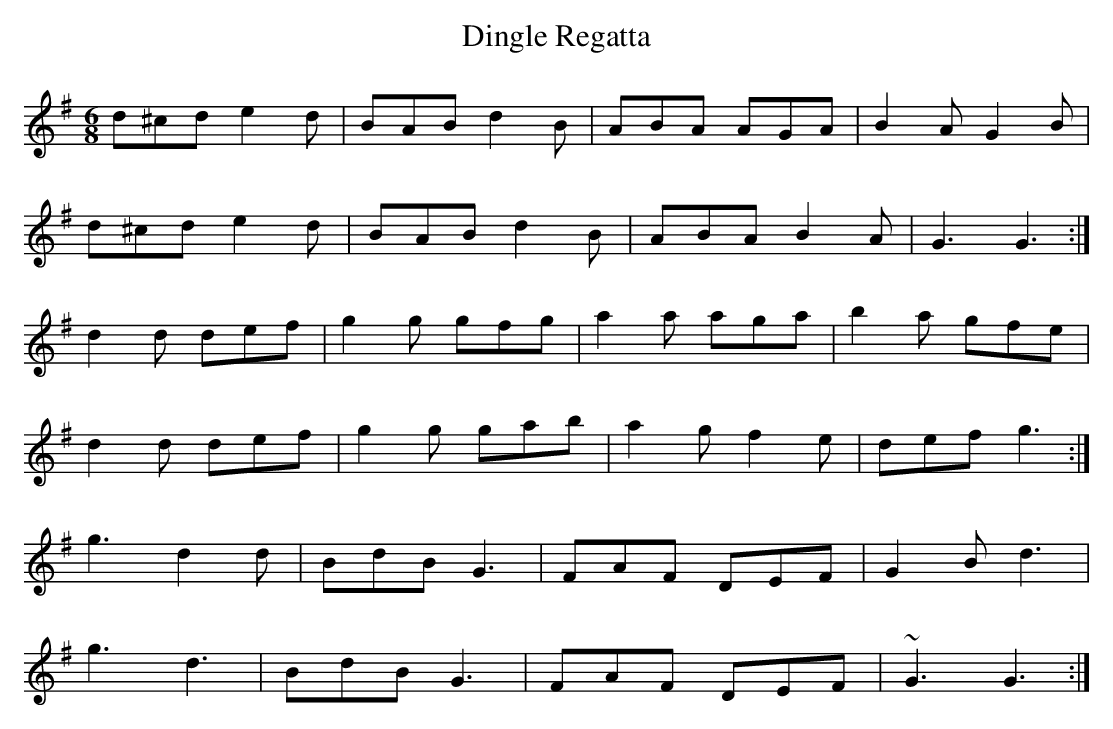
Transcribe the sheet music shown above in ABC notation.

X:1
T:Dingle Regatta
M:6/8
L:1/8
K:G Major
d^cd e2d|BAB d2B|ABA AGA|B2A G2 B|!
d^cd e2d|BAB d2B|ABA B2A|G3 G3:|!
d2 d def| g2 g gfg| a2 a aga| b2a gfe|!
d2 d def| g2 g gab|a2g f2e|def g3:|!
g3 d2 d| BdB G3| FAF DEF| G2 B d3|!
g3 d3| BdB G3| FAF DEF| ~G3 G3:|!
